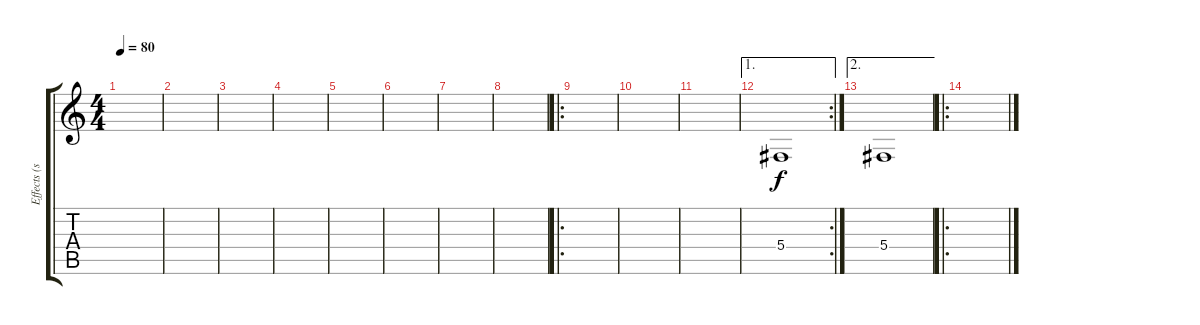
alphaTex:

\track ("Effects (sorry couldnt find electric eff" "Effects (s") {instrument seashore}
\staff {score tabs}
\tuning (Eb4 Bb3 Gb3 Db3 Ab2 Eb2) {hide}
\ts (4 4)
\tempo 80
\clef g2
\ks c
|
|
|
|
|
|
|
|
\ro
|
|
|
\ae 1
\rc 2
5.4.1 |
\ae 2
5.4.1 |
\ro
